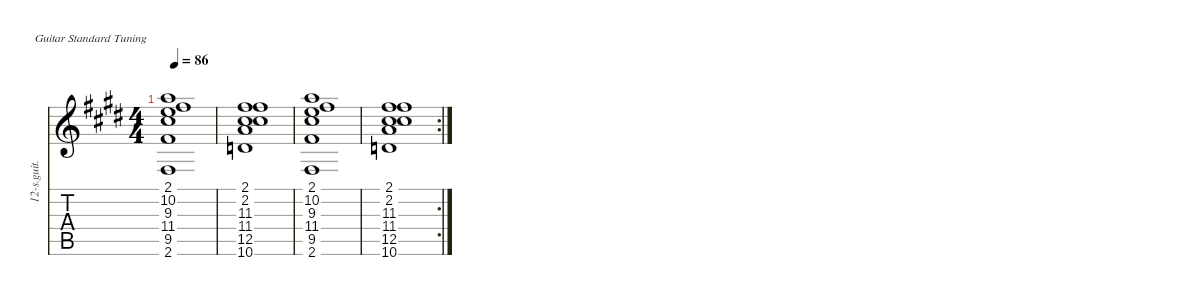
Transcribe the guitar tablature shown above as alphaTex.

\defaultSystemsLayout 4
\hideDynamics
\bracketExtendMode nobrackets
\otherSystemsTrackNameOrientation horizontal
\defaultBarNumberDisplay FirstOfSystem
\track ("12 St. Steel Guitar" "12-s.guit.") {instrument acousticguitarsteel}
\staff {score tabs}
\tuning (E4 B3 G3 D3 A2 E2)
\ts (4 4)
\tempo 86
\clef g2
\ks c#minor
(2.6{acc #} 9.5{acc #} 11.4{acc #} 9.3{acc forcenatural} 10.2{acc forcenatural} 2.1{acc #}).1{dy mf instrument acousticguitarsteel} |
(10.6{acc forcenatural} 12.5{acc forcenatural} 11.4{acc #} 11.3{acc #} 2.2{acc #} 2.1{acc #}).1 |
(2.6{acc #} 9.5{acc #} 11.4{acc #} 9.3{acc forcenatural} 10.2{acc forcenatural} 2.1{acc #}).1 |
\rc 2
(10.6{acc forcenatural} 12.5{acc forcenatural} 11.4{acc #} 11.3{acc #} 2.2{acc #} 2.1{acc #}).1
